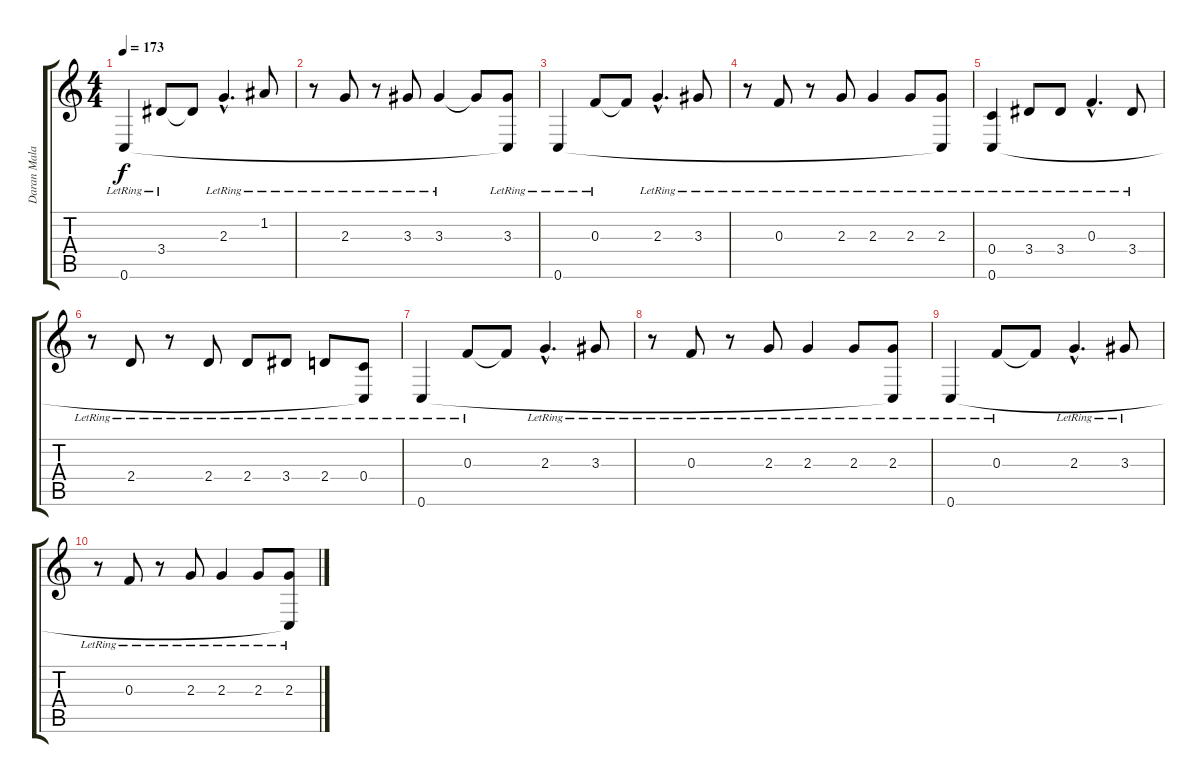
\track ("Daran Malakian - 12 String Guitar" "Daran Mala") {instrument acousticguitarsteel}
\staff {score tabs}
\tuning (D4 A3 F3 C3 G2 C2) {hide}
\ts (4 4)
\tempo 173
\clef g2
\ks c
0.6{lr}.4{dy f} 3.4{lr}.8 3.4{t}.8 2.3{hac lr}.4{d} 1.2{lr}.8 |
r.8 2.3{lr}.8 r.8 3.3{lr}.8 3.3{lr}.4 3.3{t}.8 (3.3{lr} 0.6{t}).8 |
0.6{lr}.4 0.3{lr}.8 0.3{t}.8 2.3{hac lr}.4{d} 3.3{lr}.8 |
r.8 0.3{lr}.8 r.8 2.3{lr}.8 2.3{lr}.4 2.3{lr}.8 (2.3{lr} 0.6{t}).8 |
(0.4{lr} 0.6{lr}).4 3.4{lr}.8 3.4{lr}.8 0.3{hac lr}.4{d} 3.4{lr}.8 |
r.8 2.4{lr}.8 r.8 2.4{lr}.8 2.4{lr}.8 3.4{lr}.8 2.4{lr}.8 (0.4{lr} 0.6{t}).8 |
0.6{lr}.4 0.3{lr}.8 0.3{t}.8 2.3{hac lr}.4{d} 3.3{lr}.8 |
r.8 0.3{lr}.8 r.8 2.3{lr}.8 2.3{lr}.4 2.3{lr}.8 (2.3{lr} 0.6{t}).8 |
0.6{lr}.4 0.3{lr}.8 0.3{t}.8 2.3{hac lr}.4{d} 3.3{lr}.8 |
r.8 0.3{lr}.8 r.8 2.3{lr}.8 2.3{lr}.4 2.3{lr}.8 (2.3{lr} 0.6{t}).8
